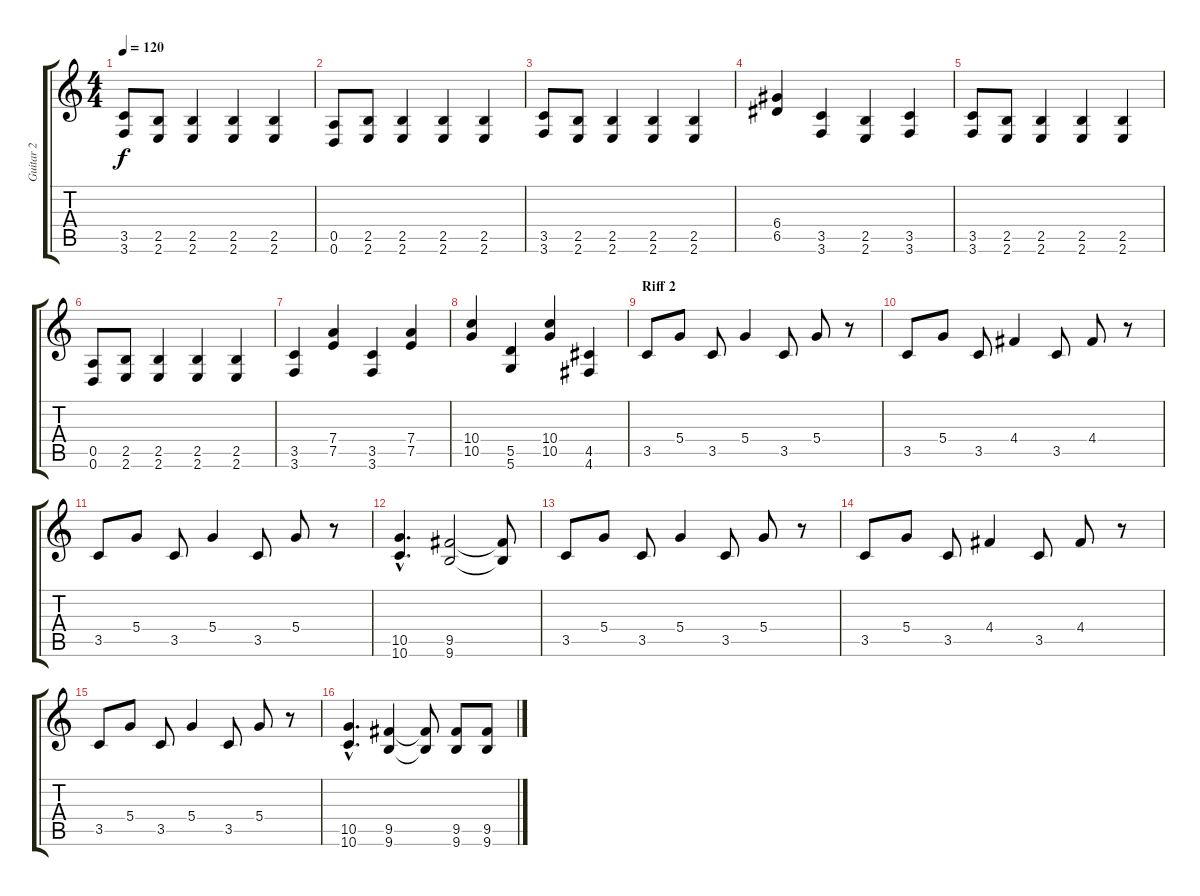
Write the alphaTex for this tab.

\track ("Guitar 2" "Guitar 2") {instrument distortionguitar}
\staff {score tabs}
\tuning (E4 B3 G3 D3 A2 D2) {hide}
\ts (4 4)
\tempo 120
\clef g2
\ks c
(3.5 3.6).8{dy f} (2.5 2.6).8 (2.5 2.6).4 (2.5 2.6).4 (2.5 2.6).4 |
(0.5 0.6).8 (2.5 2.6).8 (2.5 2.6).4 (2.5 2.6).4 (2.5 2.6).4 |
(3.5 3.6).8 (2.5 2.6).8 (2.5 2.6).4 (2.5 2.6).4 (2.5 2.6).4 |
(6.4 6.5).4 (3.5 3.6).4 (2.5 2.6).4 (3.5 3.6).4 |
(3.5 3.6).8 (2.5 2.6).8 (2.5 2.6).4 (2.5 2.6).4 (2.5 2.6).4 |
(0.5 0.6).8 (2.5 2.6).8 (2.5 2.6).4 (2.5 2.6).4 (2.5 2.6).4 |
(3.5 3.6).4 (7.4 7.5).4 (3.5 3.6).4 (7.4 7.5).4 |
(10.4 10.5).4 (5.5 5.6).4 (10.4 10.5).4 (4.5 4.6).4 |
\section ("" "Riff 2")
3.5.8 5.4.8 3.5.8 5.4.4 3.5.8 5.4.8 r.8 |
3.5.8 5.4.8 3.5.8 4.4.4 3.5.8 4.4.8 r.8 |
3.5.8 5.4.8 3.5.8 5.4.4 3.5.8 5.4.8 r.8 |
(10.5{hac} 10.6{hac}).4{d} (9.5 9.6).2 (9.5{t} 9.6{t}).8 |
3.5.8 5.4.8 3.5.8 5.4.4 3.5.8 5.4.8 r.8 |
3.5.8 5.4.8 3.5.8 4.4.4 3.5.8 4.4.8 r.8 |
3.5.8 5.4.8 3.5.8 5.4.4 3.5.8 5.4.8 r.8 |
(10.5{hac} 10.6{hac}).4{d} (9.5 9.6).4 (9.5{t} 9.6{t}).8 (9.5 9.6).8 (9.5 9.6).8
